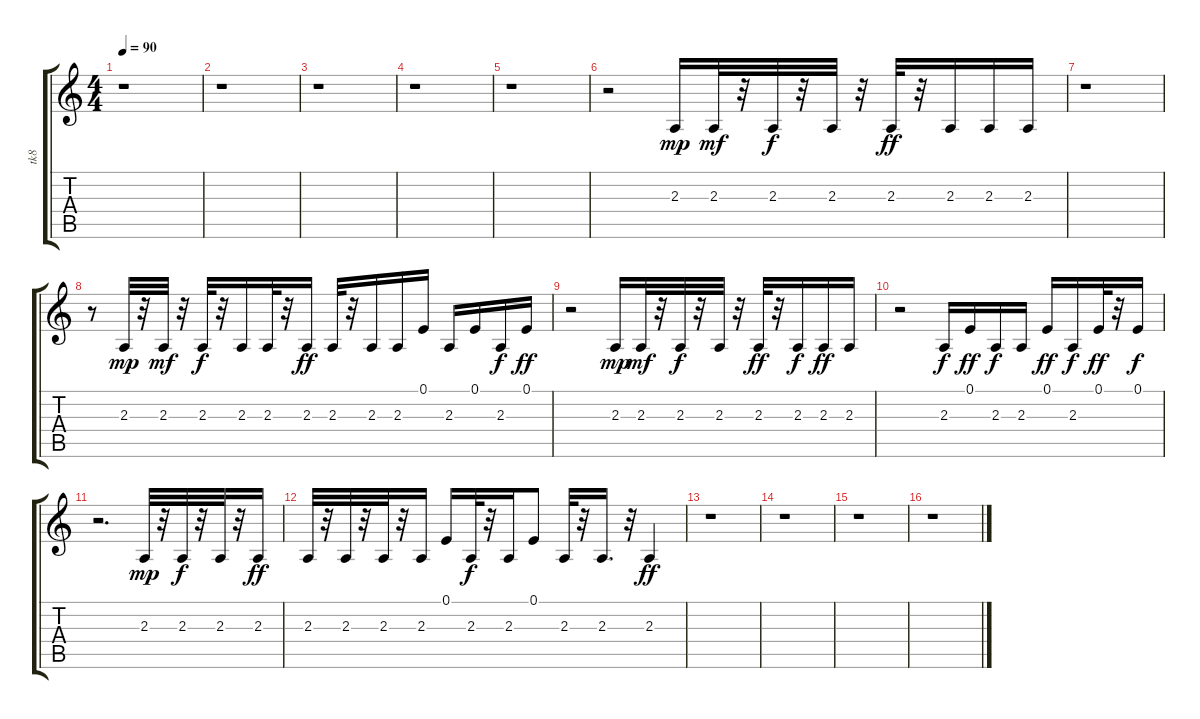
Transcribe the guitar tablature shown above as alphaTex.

\track ("tk8" "tk8") {instrument acousticgrandpiano}
\staff {score tabs}
\tuning (E4 B3 G3 D3 A2 E2) {hide}
\ts (4 4)
\tempo 90
\clef g2
\ks c
r.1{dy mp} |
r.1 |
r.1 |
r.1 |
r.1 |
r.2 2.3.16{balance 16} 2.3.32{dy mf} r.32 2.3.32{dy f} r.32 2.3.32 r.32 2.3.32{dy ff} r.32 2.3.16 2.3.16 2.3.16 |
r.1 |
r.8 2.3.32{dy mp} r.32 2.3.32{dy mf} r.32 2.3.32{dy f} r.32 2.3.16 2.3.32 r.32 2.3.16{dy ff} 2.3.32 r.32 2.3.16 2.3.16 0.1.16 2.3.16 0.1.16 2.3.16{dy f} 0.1.16{dy ff} |
r.2 2.3.16{dy mp} 2.3.32{dy mf} r.32 2.3.32{dy f} r.32 2.3.32 r.32 2.3.32{dy ff} r.32 2.3.16{dy f} 2.3.16{dy ff} 2.3.16 |
r.2 2.3.16{dy f} 0.1.16{dy ff} 2.3.16{dy f} 2.3.16 0.1.16{dy ff} 2.3.16{dy f} 0.1.32{dy ff} r.32 0.1.16{dy f} |
r.2{d} 2.3.32{dy mp} r.32 2.3.32{dy f} r.32 2.3.32 r.32 2.3.16{dy ff} |
2.3.32 r.32 2.3.32 r.32 2.3.32 r.32 2.3.16 0.1.16 2.3.32{dy f} r.32 2.3.16 0.1.8 2.3.32 r.32 2.3.16{d} r.32 2.3.4{dy ff} |
r.1 |
r.1 |
r.1 |
r.1
